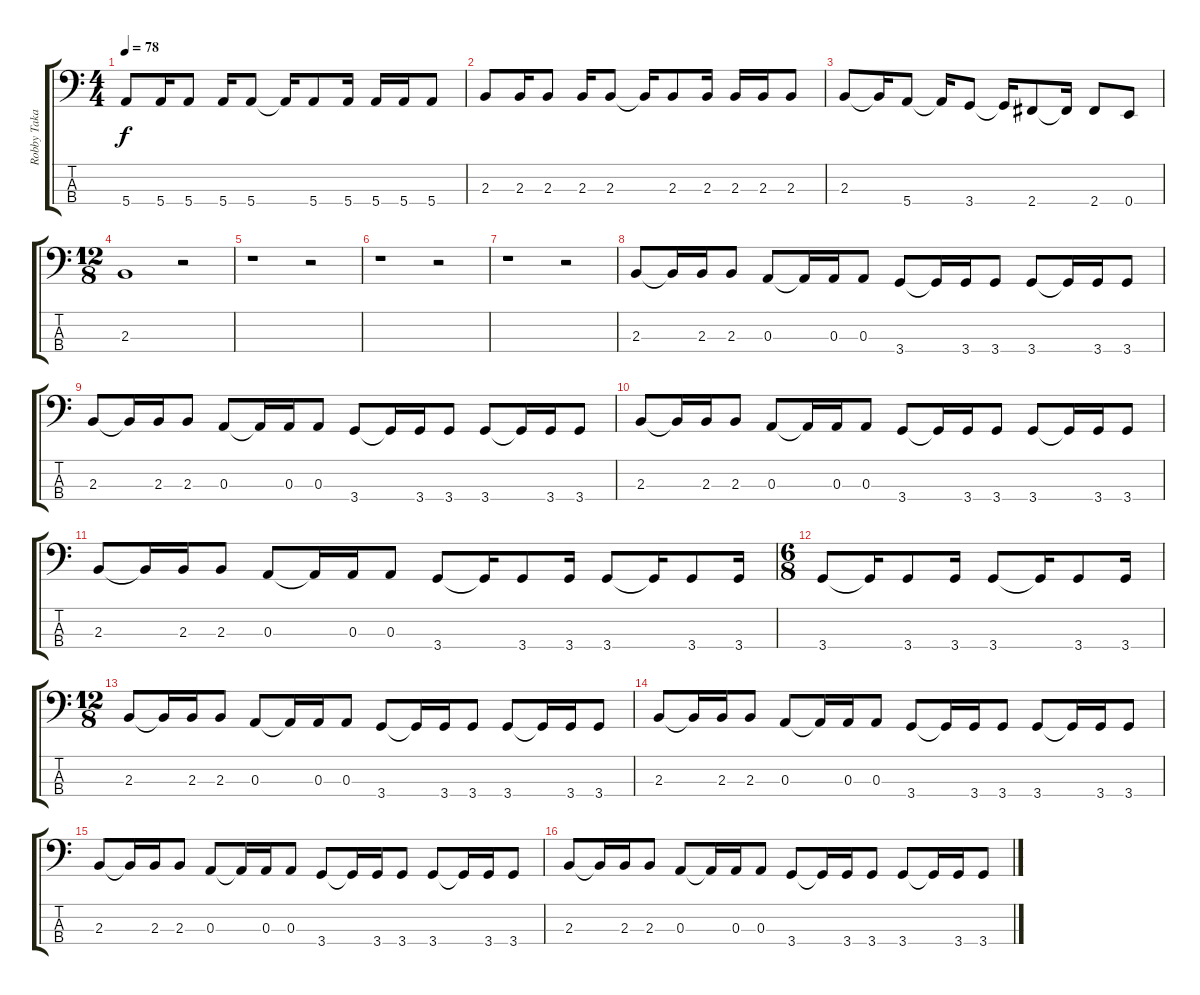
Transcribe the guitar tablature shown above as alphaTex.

\track ("Robby Takac (Bass)" "Robby Taka") {instrument electricbasspick}
\staff {score tabs}
\tuning (G2 D2 A1 E1) {hide}
\ts (4 4)
\tempo 78
\clef f4
\ks c
5.4.8{dy f} 5.4.16 5.4.8 5.4.16 5.4.8 5.4{t}.16 5.4.8 5.4.16 5.4.16 5.4.16 5.4.8 |
2.3.8 2.3.16 2.3.8 2.3.16 2.3.8 2.3{t}.16 2.3.8 2.3.16 2.3.16 2.3.16 2.3.8 |
2.3.8 2.3{t}.16 5.4.8 5.4{t}.16 3.4.8 3.4{t}.16 2.4.8 2.4{t}.16 2.4.8 0.4.8 |
\ts (12 8)
2.3.1 r.2 |
r.1 r.2 |
r.1 r.2 |
r.1 r.2 |
2.3.8 2.3{t}.16 2.3.16 2.3.8 0.3.8 0.3{t}.16 0.3.16 0.3.8 3.4.8 3.4{t}.16 3.4.16 3.4.8 3.4.8 3.4{t}.16 3.4.16 3.4.8 |
2.3.8 2.3{t}.16 2.3.16 2.3.8 0.3.8 0.3{t}.16 0.3.16 0.3.8 3.4.8 3.4{t}.16 3.4.16 3.4.8 3.4.8 3.4{t}.16 3.4.16 3.4.8 |
2.3.8 2.3{t}.16 2.3.16 2.3.8 0.3.8 0.3{t}.16 0.3.16 0.3.8 3.4.8 3.4{t}.16 3.4.16 3.4.8 3.4.8 3.4{t}.16 3.4.16 3.4.8 |
2.3.8 2.3{t}.16 2.3.16 2.3.8 0.3.8 0.3{t}.16 0.3.16 0.3.8 3.4.8 3.4{t}.16 3.4.8 3.4.16 3.4.8 3.4{t}.16 3.4.8 3.4.16 |
\ts (6 8)
3.4.8 3.4{t}.16 3.4.8 3.4.16 3.4.8 3.4{t}.16 3.4.8 3.4.16 |
\ts (12 8)
2.3.8 2.3{t}.16 2.3.16 2.3.8 0.3.8 0.3{t}.16 0.3.16 0.3.8 3.4.8 3.4{t}.16 3.4.16 3.4.8 3.4.8 3.4{t}.16 3.4.16 3.4.8 |
2.3.8 2.3{t}.16 2.3.16 2.3.8 0.3.8 0.3{t}.16 0.3.16 0.3.8 3.4.8 3.4{t}.16 3.4.16 3.4.8 3.4.8 3.4{t}.16 3.4.16 3.4.8 |
2.3.8 2.3{t}.16 2.3.16 2.3.8 0.3.8 0.3{t}.16 0.3.16 0.3.8 3.4.8 3.4{t}.16 3.4.16 3.4.8 3.4.8 3.4{t}.16 3.4.16 3.4.8 |
2.3.8 2.3{t}.16 2.3.16 2.3.8 0.3.8 0.3{t}.16 0.3.16 0.3.8 3.4.8 3.4{t}.16 3.4.16 3.4.8 3.4.8 3.4{t}.16 3.4.16 3.4.8
